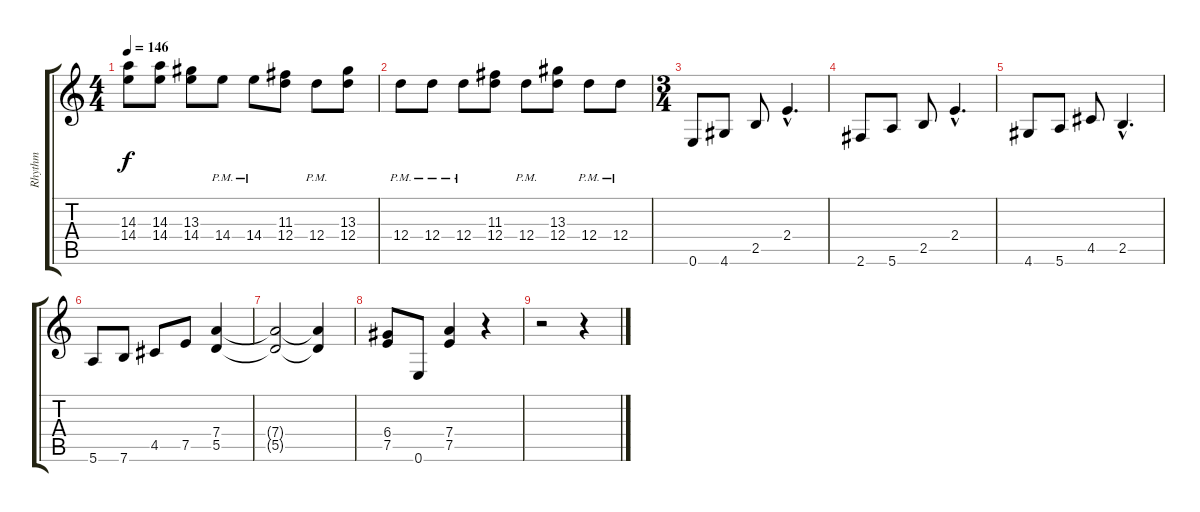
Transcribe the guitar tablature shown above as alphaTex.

\track ("Rhythm" "Rhythm") {instrument distortionguitar}
\staff {score tabs}
\tuning (E4 B3 G3 D3 A2 E2) {hide}
\ts (4 4)
\tempo 146
\clef g2
\ks c
(14.3 14.4).8{dy f} (14.3 14.4).8 (13.3 14.4).8 14.4{pm}.8 14.4{pm}.8 (11.3 12.4).8 12.4{pm}.8 (13.3 12.4).8 |
12.4{pm}.8 12.4{pm}.8 12.4{pm}.8 (11.3 12.4).8 12.4{pm}.8 (13.3 12.4).8 12.4{pm}.8 12.4{pm}.8 |
\ts (3 4)
0.6.8 4.6.8 2.5.8 2.4{hac}.4{d} |
2.6.8 5.6.8 2.5.8 2.4{hac}.4{d} |
4.6.8 5.6.8 4.5.8 2.5{hac}.4{d} |
5.6.8 7.6.8 4.5.8 7.5.8 (7.4 5.5).4 |
(7.4{t} 5.5{t}).2 (7.4{t} 5.5{t}).4 |
(6.4 7.5).8 0.6.8 (7.4 7.5).4 r.4 |
r.2 r.4
